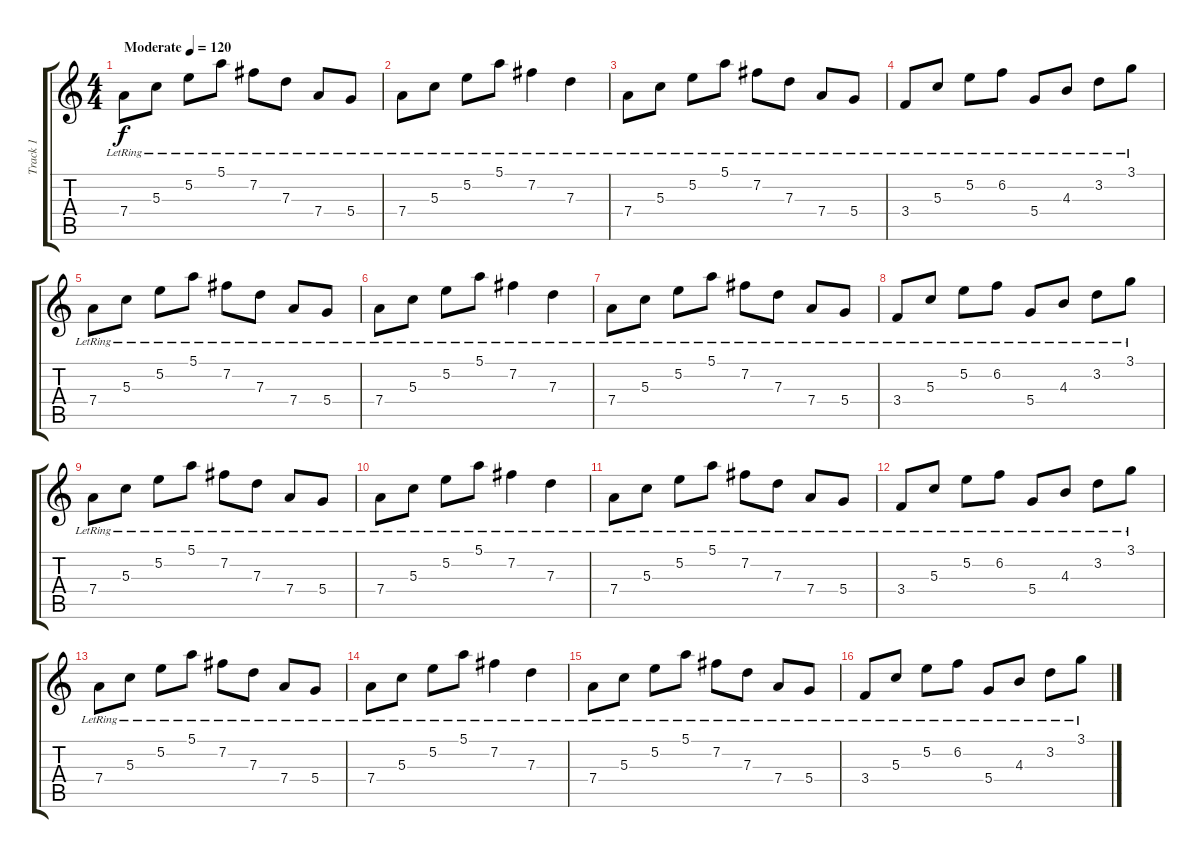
\track ("Track 1" "Track 1") {instrument electricguitarclean}
\staff {score tabs}
\tuning (E4 B3 G3 D3 A2 E2) {hide}
\ts (4 4)
\tempo (120 "Moderate")
\clef g2
\ks c
7.4{lr}.8{dy f instrument electricguitarclean} 5.3{lr}.8 5.2{lr}.8 5.1{lr}.8 7.2{lr}.8 7.3{lr}.8 7.4{lr}.8 5.4{lr}.8 |
7.4{lr}.8 5.3{lr}.8 5.2{lr}.8 5.1{lr}.8 7.2{lr}.4 7.3{lr}.4 |
7.4{lr}.8 5.3{lr}.8 5.2{lr}.8 5.1{lr}.8 7.2{lr}.8 7.3{lr}.8 7.4{lr}.8 5.4{lr}.8 |
3.4{lr}.8 5.3{lr}.8 5.2{lr}.8 6.2{lr}.8 5.4{lr}.8 4.3{lr}.8 3.2{lr}.8 3.1{lr}.8 |
7.4{lr}.8 5.3{lr}.8 5.2{lr}.8 5.1{lr}.8 7.2{lr}.8 7.3{lr}.8 7.4{lr}.8 5.4{lr}.8 |
7.4{lr}.8 5.3{lr}.8 5.2{lr}.8 5.1{lr}.8 7.2{lr}.4 7.3{lr}.4 |
7.4{lr}.8 5.3{lr}.8 5.2{lr}.8 5.1{lr}.8 7.2{lr}.8 7.3{lr}.8 7.4{lr}.8 5.4{lr}.8 |
3.4{lr}.8 5.3{lr}.8 5.2{lr}.8 6.2{lr}.8 5.4{lr}.8 4.3{lr}.8 3.2{lr}.8 3.1{lr}.8 |
7.4{lr}.8 5.3{lr}.8 5.2{lr}.8 5.1{lr}.8 7.2{lr}.8 7.3{lr}.8 7.4{lr}.8 5.4{lr}.8 |
7.4{lr}.8 5.3{lr}.8 5.2{lr}.8 5.1{lr}.8 7.2{lr}.4 7.3{lr}.4 |
7.4{lr}.8 5.3{lr}.8 5.2{lr}.8 5.1{lr}.8 7.2{lr}.8 7.3{lr}.8 7.4{lr}.8 5.4{lr}.8 |
3.4{lr}.8 5.3{lr}.8 5.2{lr}.8 6.2{lr}.8 5.4{lr}.8 4.3{lr}.8 3.2{lr}.8 3.1{lr}.8 |
7.4{lr}.8 5.3{lr}.8 5.2{lr}.8 5.1{lr}.8 7.2{lr}.8 7.3{lr}.8 7.4{lr}.8 5.4{lr}.8 |
7.4{lr}.8 5.3{lr}.8 5.2{lr}.8 5.1{lr}.8 7.2{lr}.4 7.3{lr}.4 |
7.4{lr}.8 5.3{lr}.8 5.2{lr}.8 5.1{lr}.8 7.2{lr}.8 7.3{lr}.8 7.4{lr}.8 5.4{lr}.8 |
3.4{lr}.8 5.3{lr}.8 5.2{lr}.8 6.2{lr}.8 5.4{lr}.8 4.3{lr}.8 3.2{lr}.8 3.1{lr}.8
